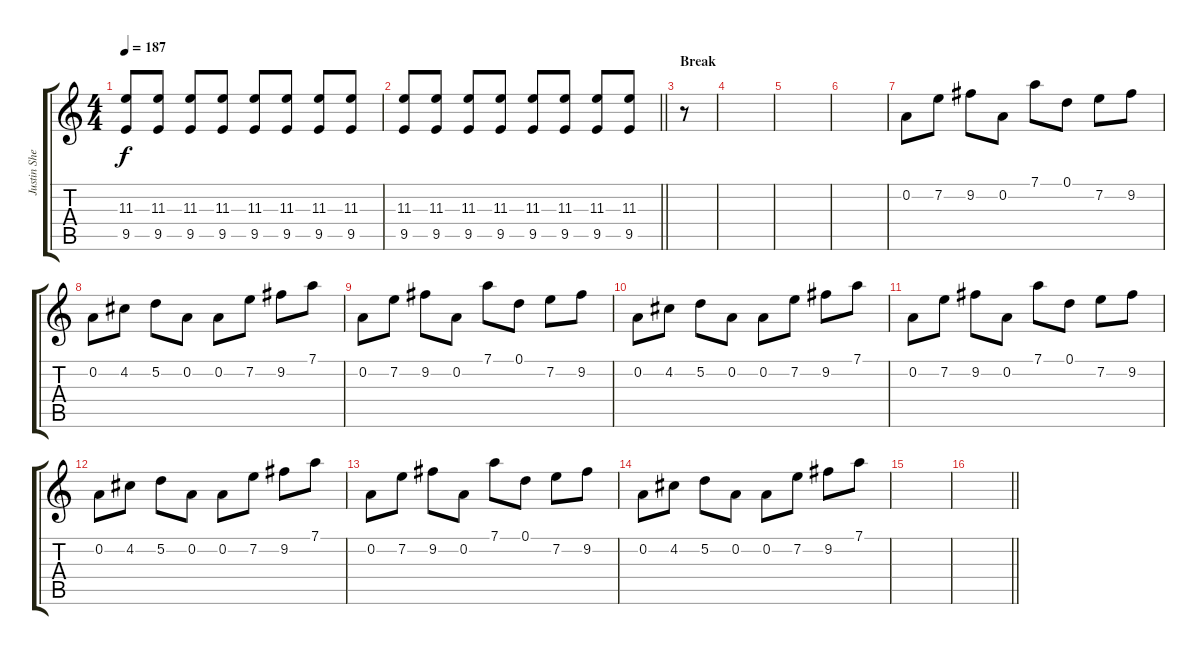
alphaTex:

\track ("Justin Shekoski" "Justin She") {instrument overdrivenguitar}
\staff {score tabs}
\tuning (D4 A3 F3 C3 G2 D2) {hide}
\ts (4 4)
\tempo 187
\clef g2
\ks c
(11.3 9.5).8{dy f} (11.3 9.5).8 (11.3 9.5).8 (11.3 9.5).8 (11.3 9.5).8 (11.3 9.5).8 (11.3 9.5).8 (11.3 9.5).8 |
\barLineRight lightlight
(11.3 9.5).8 (11.3 9.5).8 (11.3 9.5).8 (11.3 9.5).8 (11.3 9.5).8 (11.3 9.5).8 (11.3 9.5).8 (11.3 9.5).8 |
\section ("" "Break")
r.8{volume 13 balance 0} |
|
|
|
0.2.8 7.2.8 9.2.8 0.2.8 7.1.8 0.1.8 7.2.8 9.2.8 |
0.2.8 4.2.8 5.2.8 0.2.8 0.2.8 7.2.8 9.2.8 7.1.8 |
0.2.8 7.2.8 9.2.8 0.2.8 7.1.8 0.1.8 7.2.8 9.2.8 |
0.2.8 4.2.8 5.2.8 0.2.8 0.2.8 7.2.8 9.2.8 7.1.8 |
0.2.8 7.2.8 9.2.8 0.2.8 7.1.8 0.1.8 7.2.8 9.2.8 |
0.2.8 4.2.8 5.2.8 0.2.8 0.2.8 7.2.8 9.2.8 7.1.8 |
0.2.8 7.2.8 9.2.8 0.2.8 7.1.8 0.1.8 7.2.8 9.2.8 |
0.2.8 4.2.8 5.2.8 0.2.8 0.2.8 7.2.8 9.2.8 7.1.8 |
|
\barLineRight lightlight
